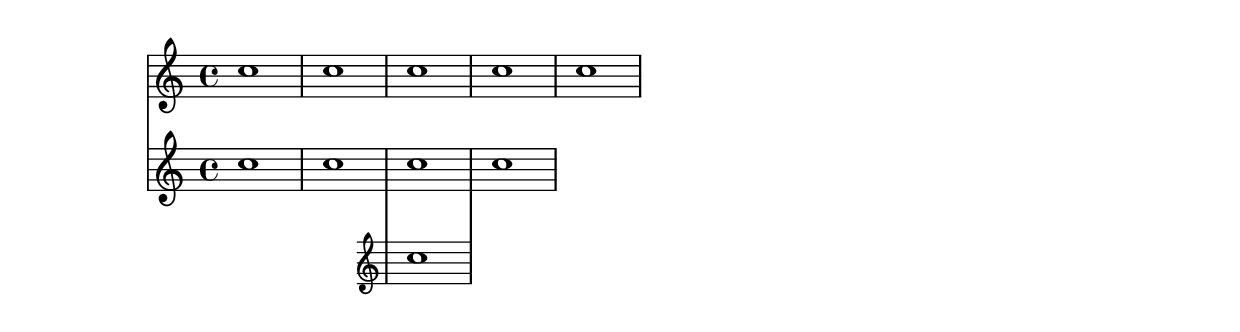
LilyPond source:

%% Do not edit this file; it is automatically
%% generated from LSR http://lsr.dsi.unimi.it
%% This file is in the public domain.
\version "2.13.10"

\header {
  lsrtags = "staff-notation, contexts-and-engravers"

%% Translation of GIT committish: 45fc8488655f9ea122d1ec6e3328892618bd6971
  texidoces = "
Se puede añadir (posiblemente de forma temporal) un pentagrama
nuevo una vez que la pieza ha comenzado.

"
  doctitlees = "Añadir un pentagrama nuevo"

  texidoc = "
An extra staff can be added (possibly temporarily) after the start of a
piece.

"
  doctitle = "Adding an extra staff"
} % begin verbatim

\score {
  <<
    \new Staff \relative c'' { c1 | c | c | c | c }
    \new StaffGroup \relative c'' {
      \new Staff {
        c1 | c <<
          c1
          \new Staff {
            \once \override Staff.TimeSignature #'stencil = ##f
            c1
          }
        >>
        c1
      }
    }
  >>
}

